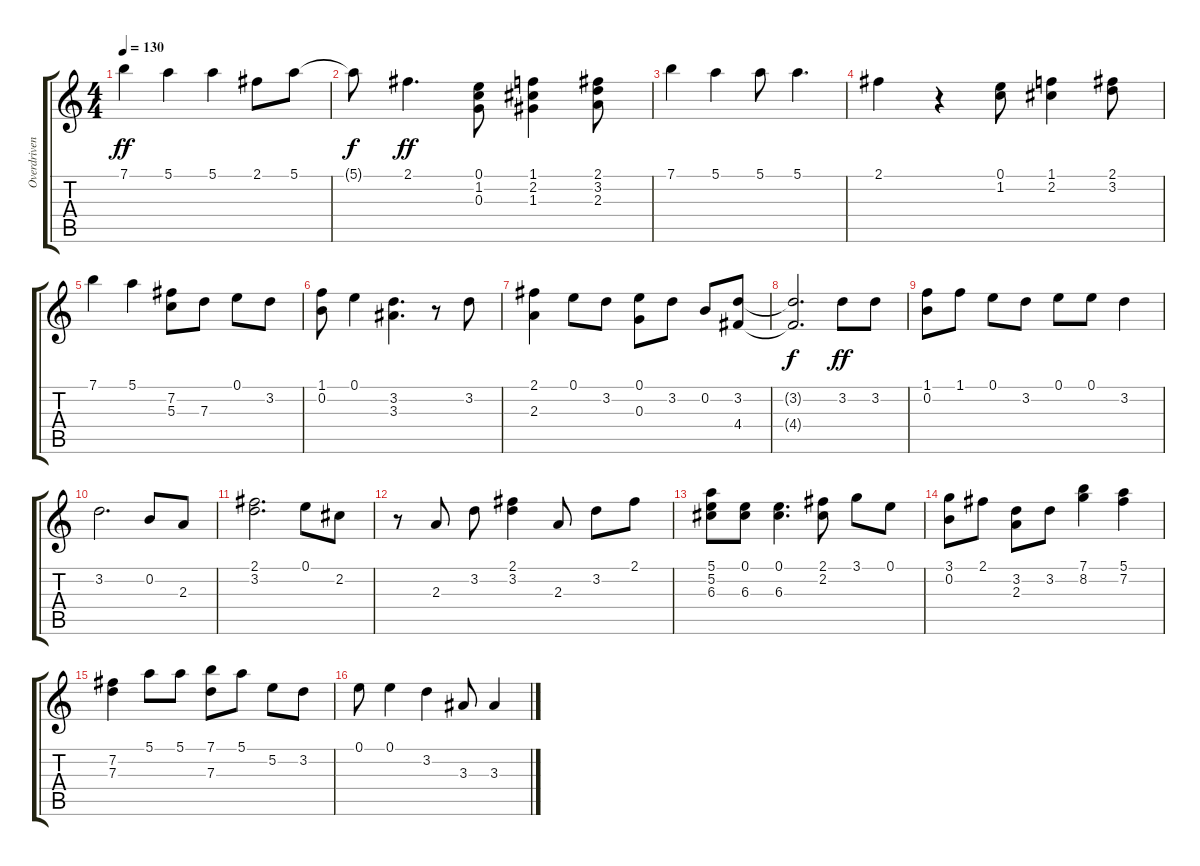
\track ("Overdriven Guitar" "Overdriven") {instrument distortionguitar}
\staff {score tabs}
\tuning (E4 B3 G3 D3 A2 E2) {hide}
\ts (4 4)
\tempo 130
\clef g2
\ks c
7.1.4{dy ff} 5.1.4 5.1.4 2.1.8 5.1.8 |
5.1{t}.8{dy f} 2.1.4{d dy ff} (0.1 1.2 0.3).8 (1.1 2.2 1.3).4 (2.1 3.2 2.3).8 |
7.1.4 5.1.4 5.1.8 5.1.4{d} |
2.1.4 r.4 (0.1 1.2).8 (1.1 2.2).4 (2.1 3.2).8 |
7.1.4 5.1.4 (7.2 5.3).8 7.3.8 0.1.8 3.2.8 |
(1.1 0.2).8 0.1.4 (3.2 3.3).4{d} r.8 3.2.8 |
(2.1 2.3).4 0.1.8 3.2.8 (0.1 0.3).8 3.2.8 0.2.8 (3.2 4.4).8 |
(3.2{t} 4.4{t}).2{d dy f} 3.2.8{dy ff} 3.2.8 |
(1.1 0.2).8 1.1.8 0.1.8 3.2.8 0.1.8 0.1.8 3.2.4 |
3.2.2{d} 0.2.8 2.3.8 |
(2.1 3.2).2{d} 0.1.8 2.2.8 |
r.8 2.3.8 3.2.8 (2.1 3.2).4 2.3.8 3.2.8 2.1.8 |
(5.1 5.2 6.3).8 (0.1 6.3).8 (0.1 6.3).4{d} (2.1 2.2).8 3.1.8 0.1.8 |
(3.1 0.2).8 2.1.8 (3.2 2.3).8 3.2.8 (7.1 8.2).4 (5.1 7.2).4 |
(7.2 7.3).4 5.1.8 5.1.8 (7.1 7.3).8 5.1.8 5.2.8 3.2.8 |
0.1.8 0.1.4 3.2.4 3.3.8 3.3.4
